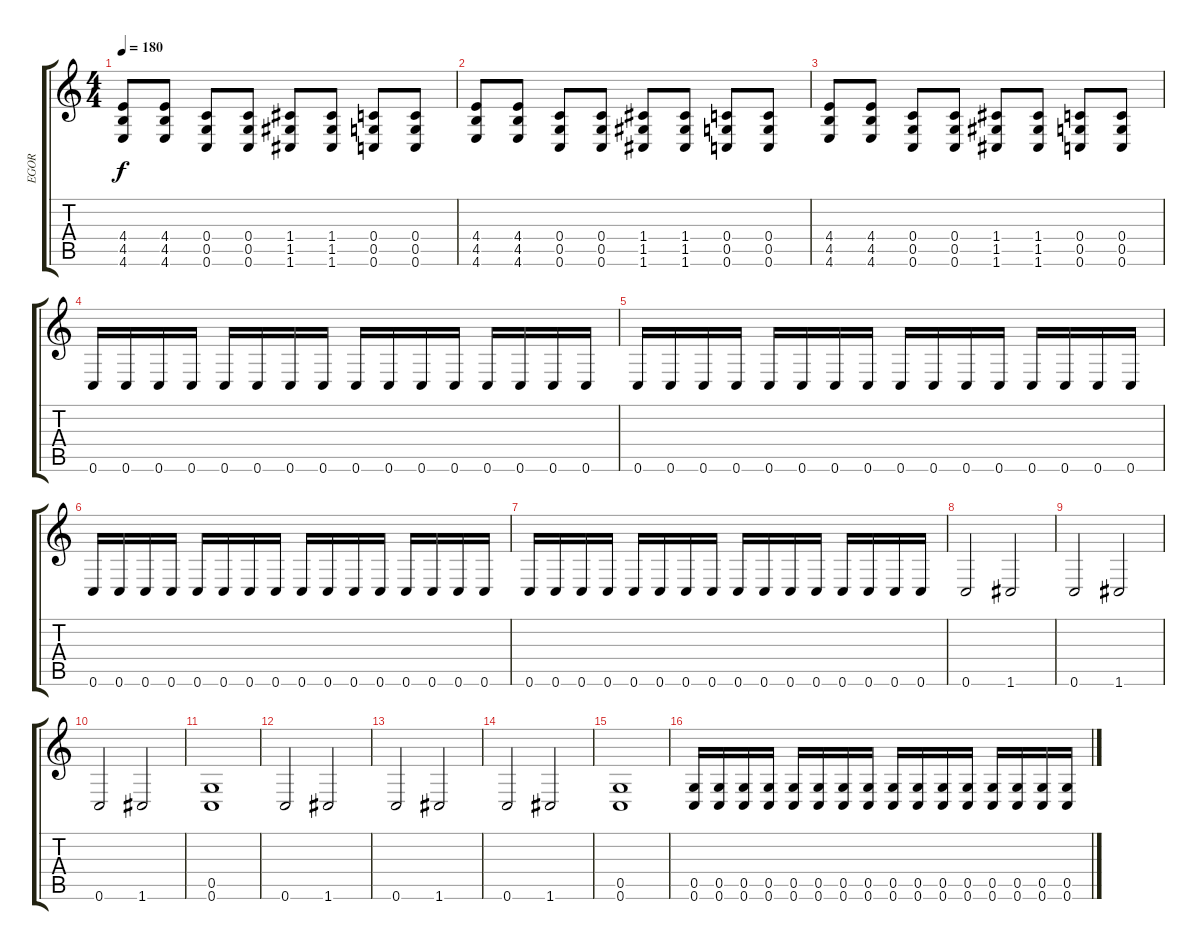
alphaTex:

\track ("EGOR" "EGOR") {instrument distortionguitar}
\staff {score tabs}
\tuning (D4 A3 F3 C3 G2 C2) {hide}
\ts (4 4)
\tempo 180
\clef g2
\ks c
(4.4 4.5 4.6).8{dy f} (4.4 4.5 4.6).8 (0.4 0.5 0.6).8 (0.4 0.5 0.6).8 (1.4 1.5 1.6).8 (1.4 1.5 1.6).8 (0.4 0.5 0.6).8 (0.4 0.5 0.6).8 |
(4.4 4.5 4.6).8 (4.4 4.5 4.6).8 (0.4 0.5 0.6).8 (0.4 0.5 0.6).8 (1.4 1.5 1.6).8 (1.4 1.5 1.6).8 (0.4 0.5 0.6).8 (0.4 0.5 0.6).8 |
(4.4 4.5 4.6).8 (4.4 4.5 4.6).8 (0.4 0.5 0.6).8 (0.4 0.5 0.6).8 (1.4 1.5 1.6).8 (1.4 1.5 1.6).8 (0.4 0.5 0.6).8 (0.4 0.5 0.6).8 |
0.6.16 0.6.16 0.6.16 0.6.16 0.6.16 0.6.16 0.6.16 0.6.16 0.6.16 0.6.16 0.6.16 0.6.16 0.6.16 0.6.16 0.6.16 0.6.16 |
0.6.16 0.6.16 0.6.16 0.6.16 0.6.16 0.6.16 0.6.16 0.6.16 0.6.16 0.6.16 0.6.16 0.6.16 0.6.16 0.6.16 0.6.16 0.6.16 |
0.6.16 0.6.16 0.6.16 0.6.16 0.6.16 0.6.16 0.6.16 0.6.16 0.6.16 0.6.16 0.6.16 0.6.16 0.6.16 0.6.16 0.6.16 0.6.16 |
0.6.16 0.6.16 0.6.16 0.6.16 0.6.16 0.6.16 0.6.16 0.6.16 0.6.16 0.6.16 0.6.16 0.6.16 0.6.16 0.6.16 0.6.16 0.6.16 |
0.6.2 1.6.2 |
0.6.2 1.6.2 |
0.6.2 1.6.2 |
(0.5 0.6).1 |
0.6.2 1.6.2 |
0.6.2 1.6.2 |
0.6.2 1.6.2 |
(0.5 0.6).1 |
(0.5 0.6).16 (0.5 0.6).16 (0.5 0.6).16 (0.5 0.6).16 (0.5 0.6).16 (0.5 0.6).16 (0.5 0.6).16 (0.5 0.6).16 (0.5 0.6).16 (0.5 0.6).16 (0.5 0.6).16 (0.5 0.6).16 (0.5 0.6).16 (0.5 0.6).16 (0.5 0.6).16 (0.5 0.6).16
